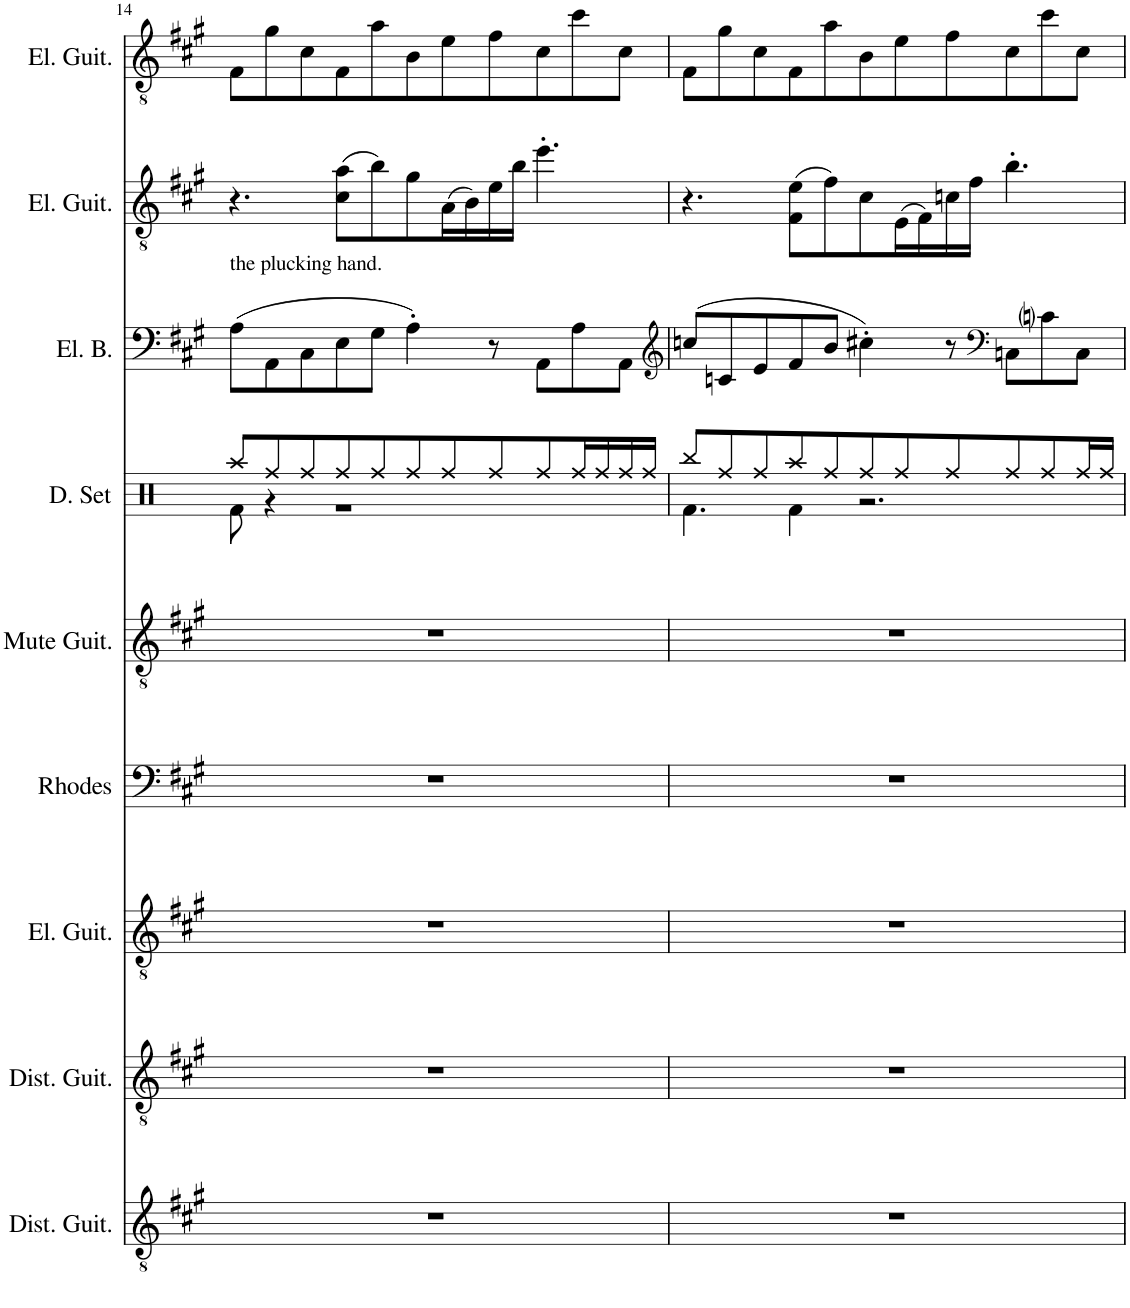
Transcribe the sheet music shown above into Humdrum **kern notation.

**kern	**kern	**kern	**kern	**kern	**kern	**kern	**kern	**kern
*part9	*part8	*part7	*part6	*part5	*part4	*part3	*part2	*part1
*staff9	*staff8	*staff7	*staff6	*staff5	*staff4	*staff3	*staff2	*staff1
*I"Distorted Guitar	*I"Distorted Guitar	*I"Electric Guitar	*I"Rhodes Piano	*I"Muted Guitar	*I"Drumset	*I"6-str. Electric Bass	*I"Electric Guitar	*I"Electric Guitar
*I'Dist. Guit.	*I'Dist. Guit.	*I'El. Guit.	*I'Rhodes	*I'Mute Guit.	*I'D. Set	*I'El. B.	*I'El. Guit.	*I'El. Guit.
!!LO:PB:g=z
*clefGv2	*clefGv2	*clefGv2	*clefF4	*clefGv2	*clefX	*clefF4	*clefGv2	*clefGv2
*	*	*	*	*	*	*Trd7c12	*	*
*k[f#c#g#]	*k[f#c#g#]	*k[f#c#g#]	*k[f#c#g#]	*k[f#c#g#]	*k[]	*k[f#c#g#]	*k[f#c#g#]	*k[f#c#g#]
*M11/8	*M11/8	*M11/8	*M11/8	*M11/8	*M11/8	*M11/8	*M11/8	*M11/8
=14	=14	=14	=14	=14	=14	=14	=14	=14
*	*	*	*	*	*^	*	*	*
!	!	!	!	!	!	!	!LO:TX:a:t=the plucking hand.	!	!
8%11r	8%11r	8%11r	8%11r	8%11r	8Raa/L	8Rf\	(8A\L	4.r	8F#\L
.	.	.	.	.	8Rff/	4r	8AA\	.	8g#\
.	.	.	.	.	8Rff/	.	8C#\	.	8c#\
.	.	.	.	.	8Rff/	1r	8E\	(8c#\ 8a\L	8F#\
.	.	.	.	.	8Rff/	.	8G#\J	8b\)	8a\
.	.	.	.	.	8Rff/	.	4A'\)	8g#\	8B\
.	.	.	.	.	8Rff/	.	.	(16A\L	8e\
.	.	.	.	.	.	.	.	16B\)	.
.	.	.	.	.	8Rff/	.	8r	16e\	8f#\
.	.	.	.	.	.	.	.	16b\JJ	.
.	.	.	.	.	8Rff/	.	8AA\L	4.ee'\	8c#\
.	.	.	.	.	16Rff/L	.	8A\	.	8cc#\
.	.	.	.	.	16Rff/	.	.	.	.
.	.	.	.	.	16Rff/	.	8AA\J	.	8c#\J
.	.	.	.	.	16Rff/JJ	.	.	.	.
=15	=15	=15	=15	=15	=15	=15	=15	=15	=15
*	*	*	*	*	*	*	*clefG2	*	*
8%11r	8%11r	8%11r	8%11r	8%11r	8Rbb/L	4.Rf\	(8ccn/L	4.r	8F#\L
.	.	.	.	.	8Rff/	.	8cn/	.	8g#\
.	.	.	.	.	8Rff/	.	8e/	.	8c#\
.	.	.	.	.	8Raa/	4Rf\	8f#/	(8F#\ 8e\L	8F#\
.	.	.	.	.	8Rff/	.	8b/J	8f#\)	8a\
.	.	.	.	.	8Rff/	2.r	4cc#X'\)	8c#\	8B\
.	.	.	.	.	8Rff/	.	.	(16E\L	8e\
.	.	.	.	.	.	.	.	16F#\)	.
.	.	.	.	.	8Rff/	.	8r	16cn\	8f#\
.	.	.	.	.	.	.	.	16f#\JJ	.
*	*	*	*	*	*	*	*clefF4	*	*
.	.	.	.	.	8Rff/	.	8Cn\L	4.b'\	8c#\
.	.	.	.	.	8Rff/	.	8cni\	.	8cc#\
.	.	.	.	.	16Rff/L	.	8C\J	.	8c#\J
.	.	.	.	.	16Rff/JJ	.	.	.	.
*	*	*	*	*	*v	*v	*	*	*
=	=	=	=	=	=	=	=	=
*-	*-	*-	*-	*-	*-	*-	*-	*-
